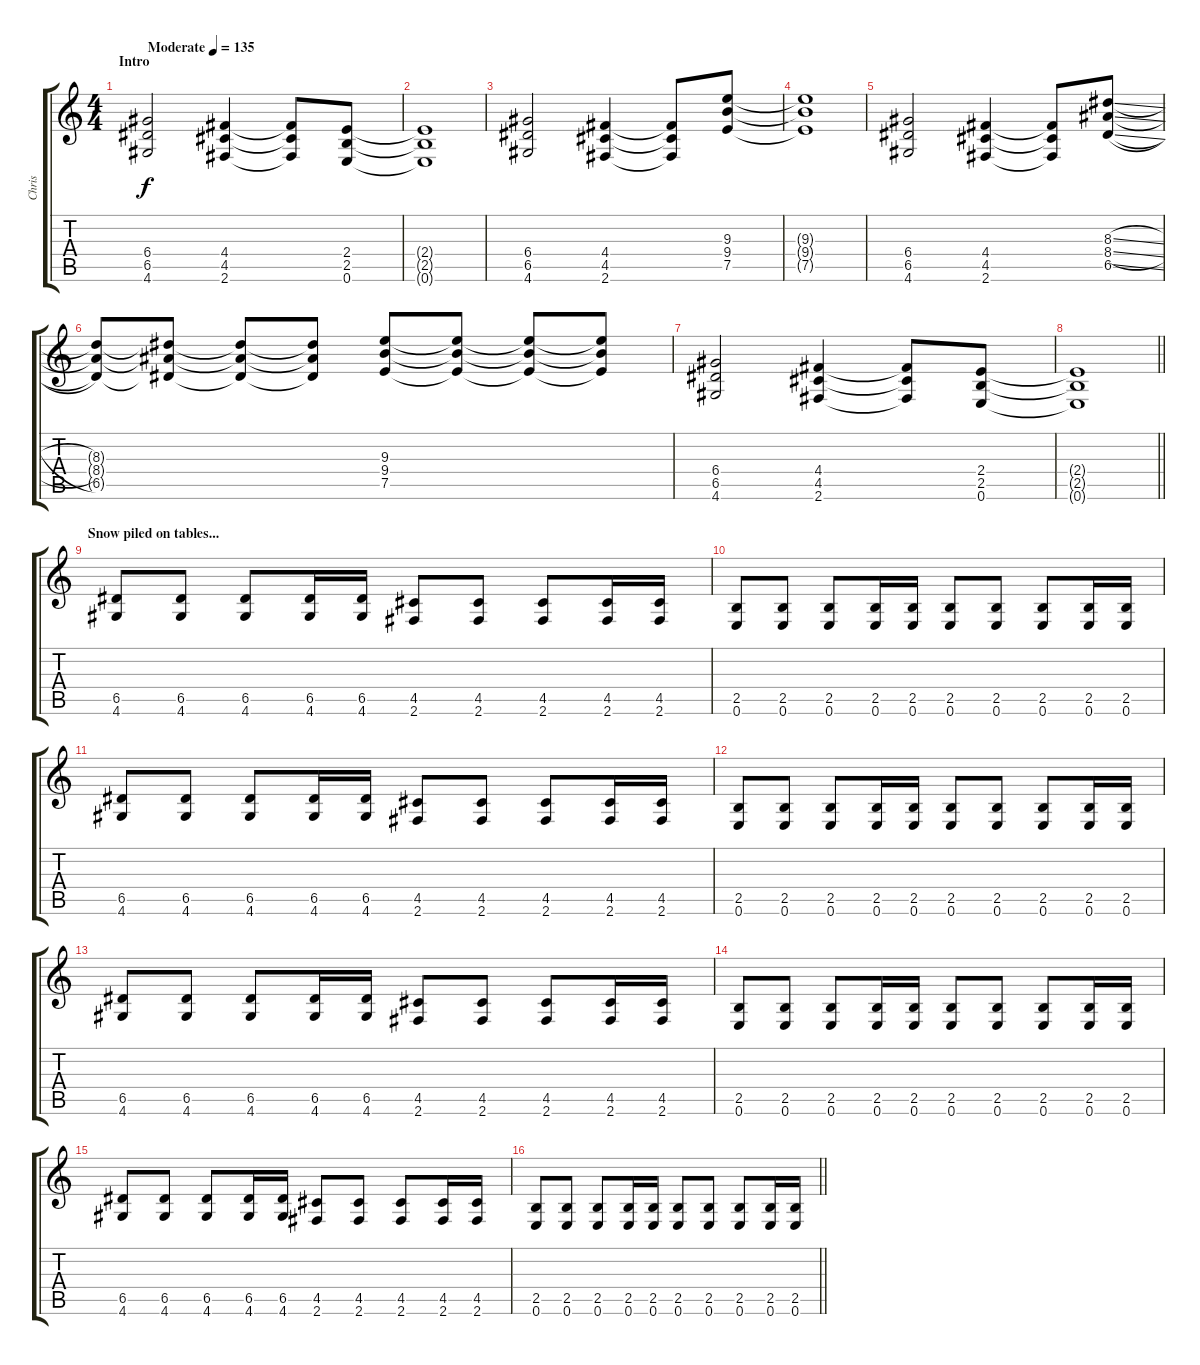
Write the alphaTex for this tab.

\track ("Chris" "Chris") {instrument distortionguitar}
\staff {score tabs}
\tuning (E4 B3 G3 D3 A2 E2) {hide}
\ts (4 4)
\section ("" "Intro")
\tempo (135 "Moderate")
\clef g2
\ks c
(6.4 6.5 4.6).2{dy f instrument distortionguitar} (4.4 4.5 2.6).4 (4.4{t} 4.5{t} 2.6{t}).8 (2.4 2.5 0.6).8 |
(2.4{t} 2.5{t} 0.6{t}).1 |
(6.4 6.5 4.6).2 (4.4 4.5 2.6).4 (4.4{t} 4.5{t} 2.6{t}).8 (9.3 9.4 7.5).8 |
(9.3{t} 9.4{t} 7.5{t}).1 |
(6.4 6.5 4.6).2 (4.4 4.5 2.6).4 (4.4{t} 4.5{t} 2.6{t}).8 (8.3{sl} 8.4{sl} 6.5{sl}).8 |
(8.3{t} 8.4{t} 6.5{t}).8 (8.3{t} 8.4{t} 6.5{t}).8 (8.3{t} 8.4{t} 6.5{t}).8 (8.3{t} 8.4{t} 6.5{t}).8 (9.3 9.4 7.5).8 (9.3{t} 9.4{t} 7.5{t}).8 (9.3{t} 9.4{t} 7.5{t}).8 (9.3{t} 9.4{t} 7.5{t}).8 |
(6.4 6.5 4.6).2 (4.4 4.5 2.6).4 (4.4{t} 4.5{t} 2.6{t}).8 (2.4 2.5 0.6).8 |
\barLineRight lightlight
(2.4{t} 2.5{t} 0.6{t}).1 |
\section ("" "Snow piled on tables...")
(6.5 4.6).8 (6.5 4.6).8 (6.5 4.6).8 (6.5 4.6).16 (6.5 4.6).16 (4.5 2.6).8 (4.5 2.6).8 (4.5 2.6).8 (4.5 2.6).16 (4.5 2.6).16 |
(2.5 0.6).8 (2.5 0.6).8 (2.5 0.6).8 (2.5 0.6).16 (2.5 0.6).16 (2.5 0.6).8 (2.5 0.6).8 (2.5 0.6).8 (2.5 0.6).16 (2.5 0.6).16 |
(6.5 4.6).8 (6.5 4.6).8 (6.5 4.6).8 (6.5 4.6).16 (6.5 4.6).16 (4.5 2.6).8 (4.5 2.6).8 (4.5 2.6).8 (4.5 2.6).16 (4.5 2.6).16 |
(2.5 0.6).8 (2.5 0.6).8 (2.5 0.6).8 (2.5 0.6).16 (2.5 0.6).16 (2.5 0.6).8 (2.5 0.6).8 (2.5 0.6).8 (2.5 0.6).16 (2.5 0.6).16 |
(6.5 4.6).8 (6.5 4.6).8 (6.5 4.6).8 (6.5 4.6).16 (6.5 4.6).16 (4.5 2.6).8 (4.5 2.6).8 (4.5 2.6).8 (4.5 2.6).16 (4.5 2.6).16 |
(2.5 0.6).8 (2.5 0.6).8 (2.5 0.6).8 (2.5 0.6).16 (2.5 0.6).16 (2.5 0.6).8 (2.5 0.6).8 (2.5 0.6).8 (2.5 0.6).16 (2.5 0.6).16 |
(6.5 4.6).8 (6.5 4.6).8 (6.5 4.6).8 (6.5 4.6).16 (6.5 4.6).16 (4.5 2.6).8 (4.5 2.6).8 (4.5 2.6).8 (4.5 2.6).16 (4.5 2.6).16 |
\barLineRight lightlight
(2.5 0.6).8 (2.5 0.6).8 (2.5 0.6).8 (2.5 0.6).16 (2.5 0.6).16 (2.5 0.6).8 (2.5 0.6).8 (2.5 0.6).8 (2.5 0.6).16 (2.5 0.6).16
